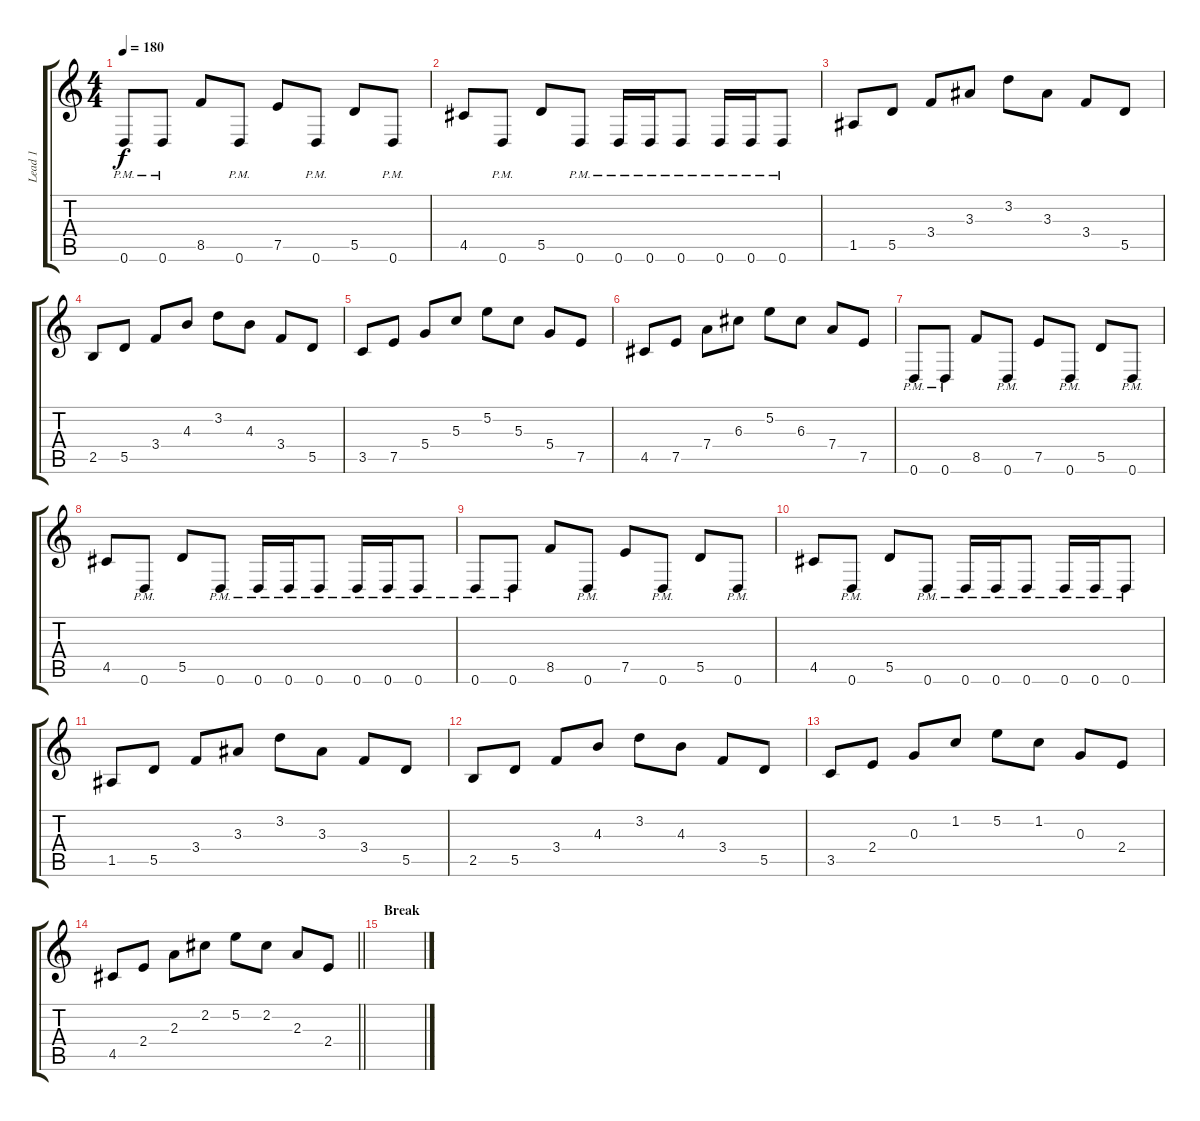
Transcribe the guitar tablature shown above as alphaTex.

\track ("Lead 1" "Lead 1") {instrument distortionguitar}
\staff {score tabs}
\tuning (E4 B3 G3 D3 A2 D2) {hide}
\ts (4 4)
\tempo 180
\clef g2
\ks c
0.6{pm}.8{dy f} 0.6{pm}.8 8.5.8 0.6{pm}.8 7.5.8 0.6{pm}.8 5.5.8 0.6{pm}.8 |
4.5.8 0.6{pm}.8 5.5.8 0.6{pm}.8 0.6{pm}.16 0.6{pm}.16 0.6{pm}.8 0.6{pm}.16 0.6{pm}.16 0.6{pm}.8 |
1.5.8 5.5.8 3.4.8 3.3.8 3.2.8 3.3.8 3.4.8 5.5.8 |
2.5.8 5.5.8 3.4.8 4.3.8 3.2.8 4.3.8 3.4.8 5.5.8 |
3.5.8 7.5.8 5.4.8 5.3.8 5.2.8 5.3.8 5.4.8 7.5.8 |
4.5.8 7.5.8 7.4.8 6.3.8 5.2.8 6.3.8 7.4.8 7.5.8 |
0.6{pm}.8 0.6{pm}.8 8.5.8 0.6{pm}.8 7.5.8 0.6{pm}.8 5.5.8 0.6{pm}.8 |
4.5.8 0.6{pm}.8 5.5.8 0.6{pm}.8 0.6{pm}.16 0.6{pm}.16 0.6{pm}.8 0.6{pm}.16 0.6{pm}.16 0.6{pm}.8 |
0.6{pm}.8 0.6{pm}.8 8.5.8 0.6{pm}.8 7.5.8 0.6{pm}.8 5.5.8 0.6{pm}.8 |
4.5.8 0.6{pm}.8 5.5.8 0.6{pm}.8 0.6{pm}.16 0.6{pm}.16 0.6{pm}.8 0.6{pm}.16 0.6{pm}.16 0.6{pm}.8 |
1.5.8 5.5.8 3.4.8 3.3.8 3.2.8 3.3.8 3.4.8 5.5.8 |
2.5.8 5.5.8 3.4.8 4.3.8 3.2.8 4.3.8 3.4.8 5.5.8 |
3.5.8 2.4.8 0.3.8 1.2.8 5.2.8 1.2.8 0.3.8 2.4.8 |
\barLineRight lightlight
4.5.8 2.4.8 2.3.8 2.2.8 5.2.8 2.2.8 2.3.8 2.4.8 |
\section ("" "Break")
